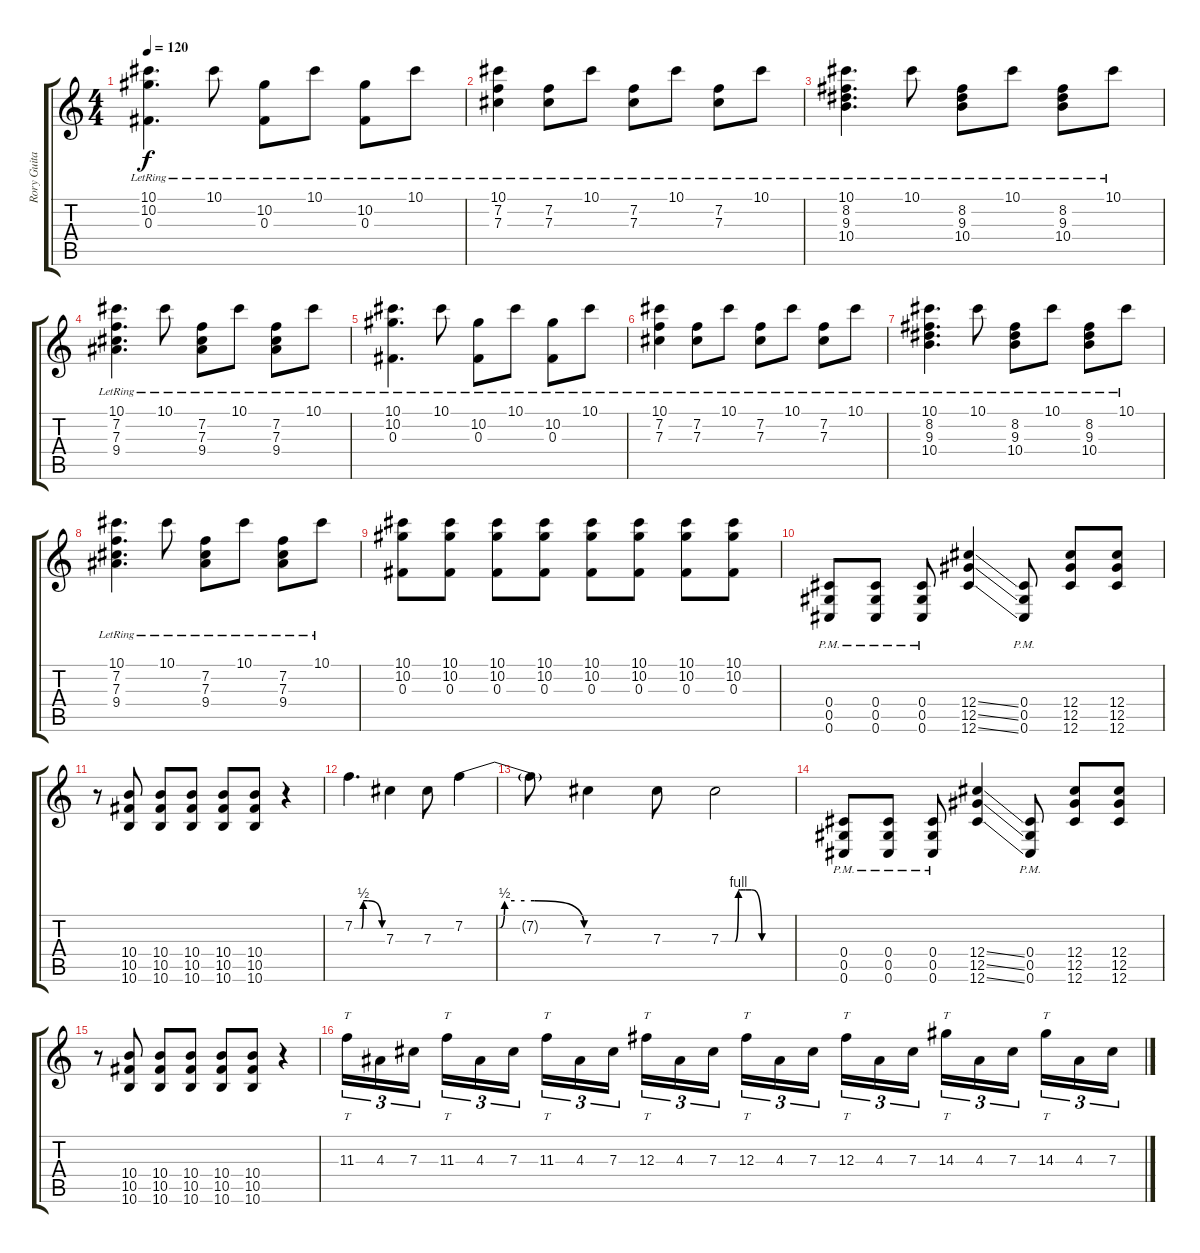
\track ("Rory Guitar 1" "Rory Guita") {instrument distortionguitar}
\staff {score tabs}
\tuning (Eb4 Bb3 Gb3 Db3 Ab2 Db2) {hide}
\ts (4 4)
\tempo 120
\clef g2
\ks c
(10.1{lr} 10.2{lr} 0.3{lr}).4{d dy f instrument electricguitarclean} 10.1{lr}.8 (10.2{lr} 0.3{lr}).8 10.1{lr}.8 (10.2{lr} 0.3{lr}).8 10.1{lr}.8 |
(10.1{lr} 7.2{lr} 7.3{lr}).4{instrument electricguitarclean} (7.2{lr} 7.3{lr}).8 10.1{lr}.8 (7.2{lr} 7.3{lr}).8 10.1{lr}.8 (7.2{lr} 7.3{lr}).8 10.1{lr}.8 |
(10.1{lr} 8.2{lr} 9.3{lr} 10.4{lr}).4{d instrument electricguitarclean} 10.1{lr}.8 (8.2{lr} 9.3{lr} 10.4{lr}).8 10.1{lr}.8 (8.2{lr} 9.3{lr} 10.4{lr}).8 10.1{lr}.8 |
(10.1{lr} 7.2{lr} 7.3{lr} 9.4{lr}).4{d instrument electricguitarclean} 10.1{lr}.8 (7.2{lr} 7.3{lr} 9.4{lr}).8 10.1{lr}.8 (7.2{lr} 7.3{lr} 9.4{lr}).8 10.1{lr}.8 |
(10.1{lr} 10.2{lr} 0.3{lr}).4{d instrument electricguitarclean} 10.1{lr}.8 (10.2{lr} 0.3{lr}).8 10.1{lr}.8 (10.2{lr} 0.3{lr}).8 10.1{lr}.8 |
(10.1{lr} 7.2{lr} 7.3{lr}).4{instrument electricguitarclean} (7.2{lr} 7.3{lr}).8 10.1{lr}.8 (7.2{lr} 7.3{lr}).8 10.1{lr}.8 (7.2{lr} 7.3{lr}).8 10.1{lr}.8 |
(10.1{lr} 8.2{lr} 9.3{lr} 10.4{lr}).4{d instrument electricguitarclean} 10.1{lr}.8 (8.2{lr} 9.3{lr} 10.4{lr}).8 10.1{lr}.8 (8.2{lr} 9.3{lr} 10.4{lr}).8 10.1{lr}.8 |
(10.1{lr} 7.2{lr} 7.3{lr} 9.4{lr}).4{d instrument electricguitarclean} 10.1{lr}.8 (7.2{lr} 7.3{lr} 9.4{lr}).8 10.1{lr}.8 (7.2{lr} 7.3{lr} 9.4{lr}).8 10.1{lr}.8 |
(10.1 10.2 0.3).8{instrument electricguitarclean} (10.1 10.2 0.3).8 (10.1 10.2 0.3).8 (10.1 10.2 0.3).8 (10.1 10.2 0.3).8 (10.1 10.2 0.3).8 (10.1 10.2 0.3).8 (10.1 10.2 0.3).8 |
(0.4{pm} 0.5{pm} 0.6{pm}).8{instrument distortionguitar} (0.4{pm} 0.5{pm} 0.6{pm}).8 (0.4{pm} 0.5{pm} 0.6{pm}).8 (12.4{ss} 12.5{ss} 12.6{ss}).4 (0.4{pm} 0.5{pm} 0.6{pm}).8 (12.4 12.5 12.6).8 (12.4 12.5 12.6).8 |
r.8 (10.4 10.5 10.6).8 (10.4 10.5 10.6).8 (10.4 10.5 10.6).8 (10.4 10.5 10.6).8 (10.4 10.5 10.6).8 r.4 |
7.2{be (custom 0 0 10 0 12 0 15 0 19 2 25 2 28 2 30 2 60 0)}.4{d} 7.3.4 7.3.8 7.2{be (custom 0 0 5 0 10 0 12 0 17 0 20 2 25 2 30 2 35 2 60 0)}.4 |
7.2{t}.8 7.3.4 7.3.8 7.3{be (custom 0 0 6 0 9 0 12 0 15 4 17 4 19 4 21 4 26 4 35 0 41 0 46 0 54 0 58 0 60 0)}.2 |
(0.4{pm} 0.5{pm} 0.6{pm}).8{instrument distortionguitar} (0.4{pm} 0.5{pm} 0.6{pm}).8 (0.4{pm} 0.5{pm} 0.6{pm}).8 (12.4{ss} 12.5{ss} 12.6{ss}).4 (0.4{pm} 0.5{pm} 0.6{pm}).8 (12.4 12.5 12.6).8 (12.4 12.5 12.6).8 |
r.8 (10.4 10.5 10.6).8 (10.4 10.5 10.6).8 (10.4 10.5 10.6).8 (10.4 10.5 10.6).8 (10.4 10.5 10.6).8 r.4 |
11.3.16{tt tu (3 2)} 4.3.16{tu (3 2)} 7.3.16{tu (3 2) beam splitsecondary} 11.3.16{tt tu (3 2)} 4.3.16{tu (3 2)} 7.3.16{tu (3 2)} 11.3.16{tt tu (3 2)} 4.3.16{tu (3 2)} 7.3.16{tu (3 2) beam splitsecondary} 12.3.16{tt tu (3 2)} 4.3.16{tu (3 2)} 7.3.16{tu (3 2)} 12.3.16{tt tu (3 2)} 4.3.16{tu (3 2)} 7.3.16{tu (3 2) beam splitsecondary} 12.3.16{tt tu (3 2)} 4.3.16{tu (3 2)} 7.3.16{tu (3 2)} 14.3.16{tt tu (3 2)} 4.3.16{tu (3 2)} 7.3.16{tu (3 2) beam splitsecondary} 14.3.16{tt tu (3 2)} 4.3.16{tu (3 2)} 7.3.16{tu (3 2)}
